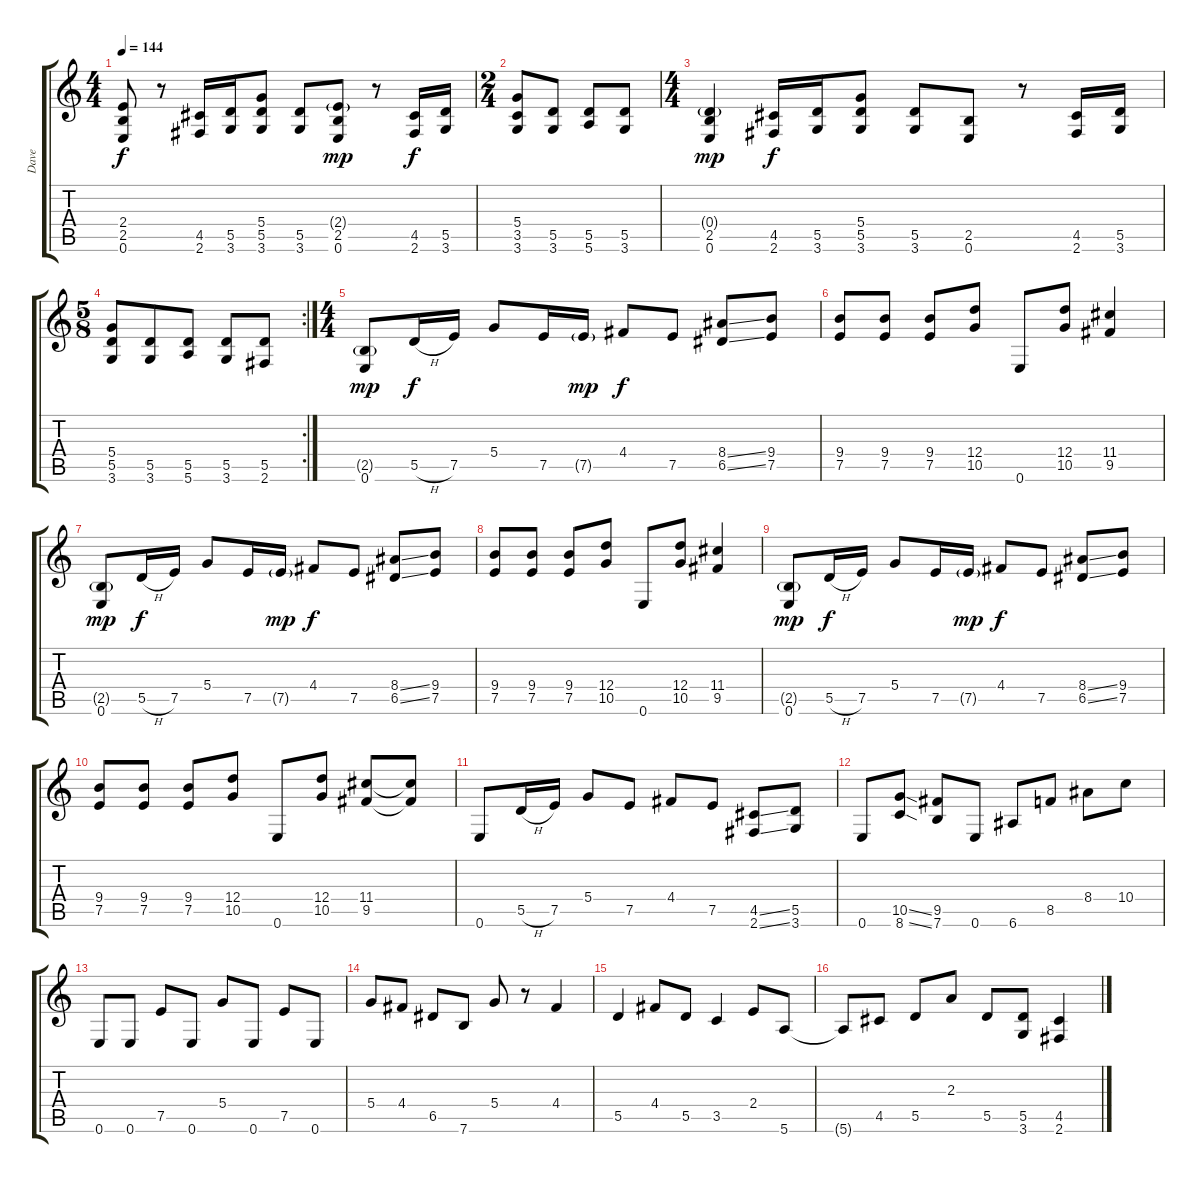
\track ("Dave" "Dave") {instrument distortionguitar}
\staff {score tabs}
\tuning (E4 B3 G3 D3 A2 E2) {hide}
\ts (4 4)
\tempo 144
\clef g2
\ks c
(2.4 2.5 0.6).8{dy f} r.8 (4.5 2.6).16 (5.5 3.6).16 (5.4 5.5 3.6).8 (5.5 3.6).8 (2.4{g} 2.5 0.6).8{dy mp} r.8 (4.5 2.6).16{dy f} (5.5 3.6).16 |
\ts (2 4)
(5.4 3.5 3.6).8 (5.5 3.6).8 (5.5 5.6).8 (5.5 3.6).8 |
\ts (4 4)
(0.4{g} 2.5 0.6).4{dy mp} (4.5 2.6).16{dy f} (5.5 3.6).16 (5.4 5.5 3.6).8 (5.5 3.6).8 (2.5 0.6).8 r.8 (4.5 2.6).16 (5.5 3.6).16 |
\rc 2
\ts (5 8)
(5.4 5.5 3.6).8 (5.5 3.6).8 (5.5 5.6).8 (5.5 3.6).8 (5.5 2.6).8 |
\ts (4 4)
(2.5{g} 0.6).8{dy mp} 5.5{h}.16{dy f} 7.5.16 5.4.8 7.5.16 7.5{g}.16{dy mp} 4.4.8{dy f} 7.5.8 (8.4{ss} 6.5{ss}).8 (9.4 7.5).8 |
(9.4 7.5).8 (9.4 7.5).8 (9.4 7.5).8 (12.4 10.5).8 0.6.8 (12.4 10.5).8 (11.4 9.5).4 |
(2.5{g} 0.6).8{dy mp} 5.5{h}.16{dy f} 7.5.16 5.4.8 7.5.16 7.5{g}.16{dy mp} 4.4.8{dy f} 7.5.8 (8.4{ss} 6.5{ss}).8 (9.4 7.5).8 |
(9.4 7.5).8 (9.4 7.5).8 (9.4 7.5).8 (12.4 10.5).8 0.6.8 (12.4 10.5).8 (11.4 9.5).4 |
(2.5{g} 0.6).8{dy mp} 5.5{h}.16{dy f} 7.5.16 5.4.8 7.5.16 7.5{g}.16{dy mp} 4.4.8{dy f} 7.5.8 (8.4{ss} 6.5{ss}).8 (9.4 7.5).8 |
(9.4 7.5).8 (9.4 7.5).8 (9.4 7.5).8 (12.4 10.5).8 0.6.8 (12.4 10.5).8 (11.4 9.5).8 (11.4{t} 9.5{t}).8 |
0.6.8 5.5{h}.16 7.5.16 5.4.8 7.5.8 4.4.8 7.5.8 (4.5{ss} 2.6{ss}).8 (5.5 3.6).8 |
0.6.8 (10.5{ss} 8.6{ss}).8 (9.5 7.6).8 0.6.8 6.6.8 8.5.8 8.4.8 10.4.8 |
0.6.8 0.6.8 7.5.8 0.6.8 5.4.8 0.6.8 7.5.8 0.6.8 |
5.4.8 4.4.8 6.5.8 7.6.8 5.4.8 r.8 4.4.4 |
5.5.4 4.4.8 5.5.8 3.5.4 2.4.8 5.6.8 |
5.6{t}.8 4.5.8 5.5.8 2.3.8 5.5.8 (5.5 3.6).8 (4.5 2.6).4
